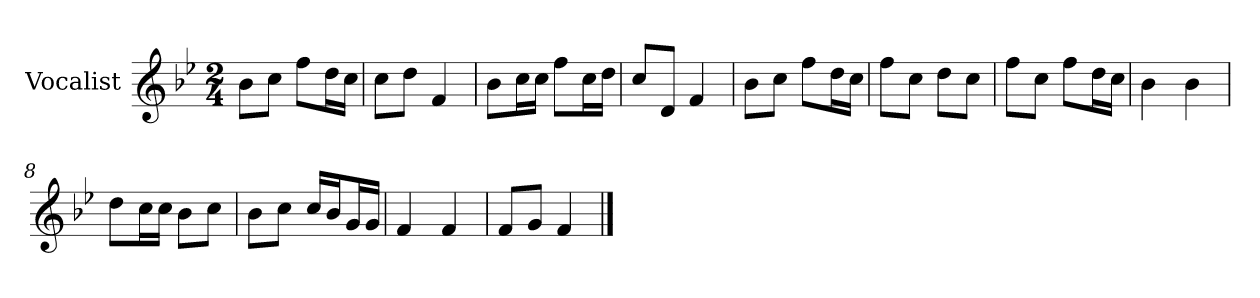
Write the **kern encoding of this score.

**kern
*part1
*staff1
*I"Vocalist
*k[b-e-]
*B-:
*M2/4
=
8b-L
8ccJ
8ffL
16ddL
16ccJJ
=1
8ccL
8ddJ
4f
=2
8b-L
16ccL
16ccJJ
8ffL
16ccL
16ddJJ
=3
8ccL
8dJ
4f
=4
8b-L
8ccJ
8ffL
16ddL
16ccJJ
=5
8ffL
8ccJ
8ddL
8ccJ
=6
8ffL
8ccJ
8ffL
16ddL
16ccJJ
=7
4b-
4b-
=8
8ddL
16ccL
16ccJJ
8b-L
8ccJ
=9
8b-L
8ccJ
16ccLL
16b-J
16gL
16gJJ
=10
4f
4f
=11
8fL
8gJ
4f
==
*-
